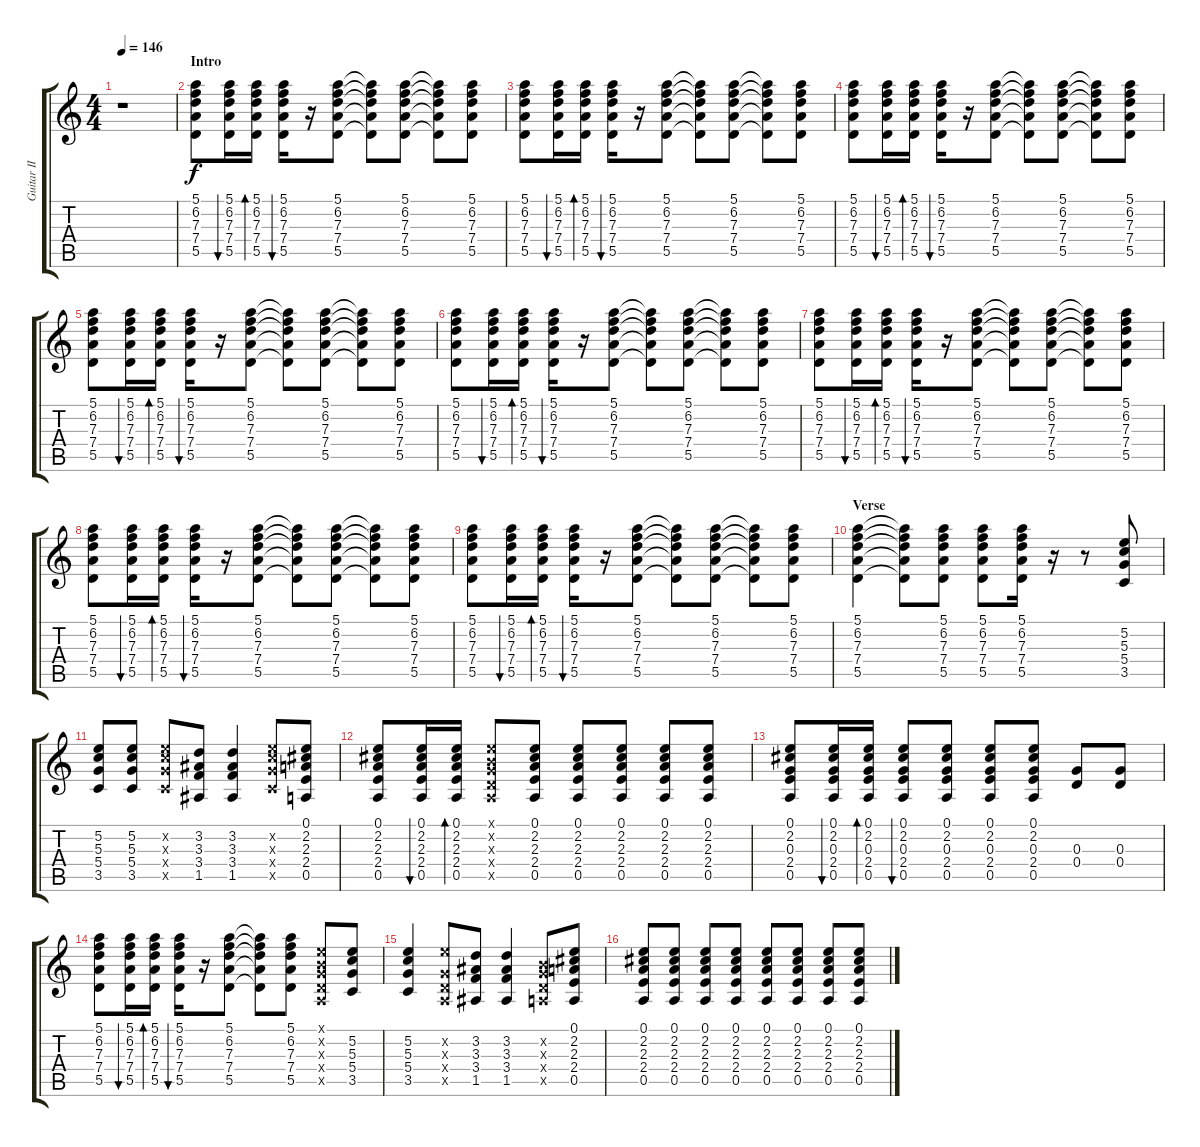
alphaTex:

\track ("Guitar II" "Guitar II") {instrument electricguitarjazz}
\staff {score tabs}
\tuning (E4 B3 G3 D3 A2 E2) {hide}
\ts (4 4)
\tempo 146
\clef g2
\ks c
r.1{dy f instrument electricguitarjazz} |
\section ("" "Intro")
(5.1 6.2 7.3 7.4 5.5).8 (5.1 6.2 7.3 7.4 5.5).16{bu 60} (5.1 6.2 7.3 7.4 5.5).16{bd 60} (5.1 6.2 7.3 7.4 5.5).16{bu 60} r.16 (5.1 6.2 7.3 7.4 5.5).8 (5.1{t} 6.2{t} 7.3{t} 7.4{t} 5.5{t}).8 (5.1 6.2 7.3 7.4 5.5).8 (5.1{t} 6.2{t} 7.3{t} 7.4{t} 5.5{t}).8 (5.1 6.2 7.3 7.4 5.5).8 |
(5.1 6.2 7.3 7.4 5.5).8 (5.1 6.2 7.3 7.4 5.5).16{bu 60} (5.1 6.2 7.3 7.4 5.5).16{bd 60} (5.1 6.2 7.3 7.4 5.5).16{bu 60} r.16 (5.1 6.2 7.3 7.4 5.5).8 (5.1{t} 6.2{t} 7.3{t} 7.4{t} 5.5{t}).8 (5.1 6.2 7.3 7.4 5.5).8 (5.1{t} 6.2{t} 7.3{t} 7.4{t} 5.5{t}).8 (5.1 6.2 7.3 7.4 5.5).8 |
(5.1 6.2 7.3 7.4 5.5).8 (5.1 6.2 7.3 7.4 5.5).16{bu 60} (5.1 6.2 7.3 7.4 5.5).16{bd 60} (5.1 6.2 7.3 7.4 5.5).16{bu 60} r.16 (5.1 6.2 7.3 7.4 5.5).8 (5.1{t} 6.2{t} 7.3{t} 7.4{t} 5.5{t}).8 (5.1 6.2 7.3 7.4 5.5).8 (5.1{t} 6.2{t} 7.3{t} 7.4{t} 5.5{t}).8 (5.1 6.2 7.3 7.4 5.5).8 |
(5.1 6.2 7.3 7.4 5.5).8 (5.1 6.2 7.3 7.4 5.5).16{bu 60} (5.1 6.2 7.3 7.4 5.5).16{bd 60} (5.1 6.2 7.3 7.4 5.5).16{bu 60} r.16 (5.1 6.2 7.3 7.4 5.5).8 (5.1{t} 6.2{t} 7.3{t} 7.4{t} 5.5{t}).8 (5.1 6.2 7.3 7.4 5.5).8 (5.1{t} 6.2{t} 7.3{t} 7.4{t} 5.5{t}).8 (5.1 6.2 7.3 7.4 5.5).8 |
(5.1 6.2 7.3 7.4 5.5).8 (5.1 6.2 7.3 7.4 5.5).16{bu 60} (5.1 6.2 7.3 7.4 5.5).16{bd 60} (5.1 6.2 7.3 7.4 5.5).16{bu 60} r.16 (5.1 6.2 7.3 7.4 5.5).8 (5.1{t} 6.2{t} 7.3{t} 7.4{t} 5.5{t}).8 (5.1 6.2 7.3 7.4 5.5).8 (5.1{t} 6.2{t} 7.3{t} 7.4{t} 5.5{t}).8 (5.1 6.2 7.3 7.4 5.5).8 |
(5.1 6.2 7.3 7.4 5.5).8 (5.1 6.2 7.3 7.4 5.5).16{bu 60} (5.1 6.2 7.3 7.4 5.5).16{bd 60} (5.1 6.2 7.3 7.4 5.5).16{bu 60} r.16 (5.1 6.2 7.3 7.4 5.5).8 (5.1{t} 6.2{t} 7.3{t} 7.4{t} 5.5{t}).8 (5.1 6.2 7.3 7.4 5.5).8 (5.1{t} 6.2{t} 7.3{t} 7.4{t} 5.5{t}).8 (5.1 6.2 7.3 7.4 5.5).8 |
(5.1 6.2 7.3 7.4 5.5).8 (5.1 6.2 7.3 7.4 5.5).16{bu 60} (5.1 6.2 7.3 7.4 5.5).16{bd 60} (5.1 6.2 7.3 7.4 5.5).16{bu 60} r.16 (5.1 6.2 7.3 7.4 5.5).8 (5.1{t} 6.2{t} 7.3{t} 7.4{t} 5.5{t}).8 (5.1 6.2 7.3 7.4 5.5).8 (5.1{t} 6.2{t} 7.3{t} 7.4{t} 5.5{t}).8 (5.1 6.2 7.3 7.4 5.5).8 |
(5.1 6.2 7.3 7.4 5.5).8 (5.1 6.2 7.3 7.4 5.5).16{bu 60} (5.1 6.2 7.3 7.4 5.5).16{bd 60} (5.1 6.2 7.3 7.4 5.5).16{bu 60} r.16 (5.1 6.2 7.3 7.4 5.5).8 (5.1{t} 6.2{t} 7.3{t} 7.4{t} 5.5{t}).8 (5.1 6.2 7.3 7.4 5.5).8 (5.1{t} 6.2{t} 7.3{t} 7.4{t} 5.5{t}).8 (5.1 6.2 7.3 7.4 5.5).8 |
\section ("" "Verse")
(5.1 6.2 7.3 7.4 5.5).4 (5.1{t} 6.2{t} 7.3{t} 7.4{t} 5.5{t}).8 (5.1 6.2 7.3 7.4 5.5).8 (5.1 6.2 7.3 7.4 5.5).8 (5.1 6.2 7.3 7.4 5.5).16 r.16 r.8 (5.2 5.3 5.4 3.5).8 |
(5.2 5.3 5.4 3.5).8 (5.2 5.3 5.4 3.5).8 (5.2{x} 5.3{x} 5.4{x} 3.5{x}).8 (3.2 3.3 3.4 1.5).8 (3.2 3.3 3.4 1.5).4 (5.2{x} 5.3{x} 5.4{x} 3.5{x}).8 (0.1 2.2 2.3 2.4 0.5).8 |
(0.1 2.2 2.3 2.4 0.5).8 (0.1 2.2 2.3 2.4 0.5).16{bu 60} (0.1 2.2 2.3 2.4 0.5).16{bd 60} (0.1{x} 0.2{x} 0.3{x} 0.4{x} 0.5{x}).8 (0.1 2.2 2.3 2.4 0.5).8 (0.1 2.2 2.3 2.4 0.5).8 (0.1 2.2 2.3 2.4 0.5).8 (0.1 2.2 2.3 2.4 0.5).8 (0.1 2.2 2.3 2.4 0.5).8 |
(0.1 2.2 0.3 2.4 0.5).8 (0.1 2.2 0.3 2.4 0.5).16{bu 60} (0.1 2.2 0.3 2.4 0.5).16{bd 60} (0.1 2.2 0.3 2.4 0.5).8{bu 60} (0.1 2.2 0.3 2.4 0.5).8 (0.1 2.2 0.3 2.4 0.5).8 (0.1 2.2 0.3 2.4 0.5).8 (0.3 0.4).8 (0.3 0.4).8 |
(5.1 6.2 7.3 7.4 5.5).8 (5.1 6.2 7.3 7.4 5.5).16{bu 60} (5.1 6.2 7.3 7.4 5.5).16{bd 60} (5.1 6.2 7.3 7.4 5.5).16{bu 60} r.16 (5.1 6.2 7.3 7.4 5.5).8 (5.1{t} 6.2{t} 7.3{t} 7.4{t} 5.5{t}).8 (5.1 6.2 7.3 7.4 5.5).8 (0.1{x} 0.2{x} 0.3{x} 0.4{x} 0.5{x}).8 (5.2 5.3 5.4 3.5).8 |
(5.2 5.3 5.4 3.5).4 (5.2{x} 0.3{x} 0.4{x} 0.5{x}).8 (3.2 3.3 3.4 1.5).8 (3.2 3.3 3.4 1.5).4 (0.2{x} 0.3{x} 0.4{x} 0.5{x}).8 (0.1 2.2 2.3 2.4 0.5).8 |
(0.1 2.2 2.3 2.4 0.5).8 (0.1 2.2 2.3 2.4 0.5).8 (0.1 2.2 2.3 2.4 0.5).8 (0.1 2.2 2.3 2.4 0.5).8 (0.1 2.2 2.3 2.4 0.5).8 (0.1 2.2 2.3 2.4 0.5).8 (0.1 2.2 2.3 2.4 0.5).8 (0.1 2.2 2.3 2.4 0.5).8
